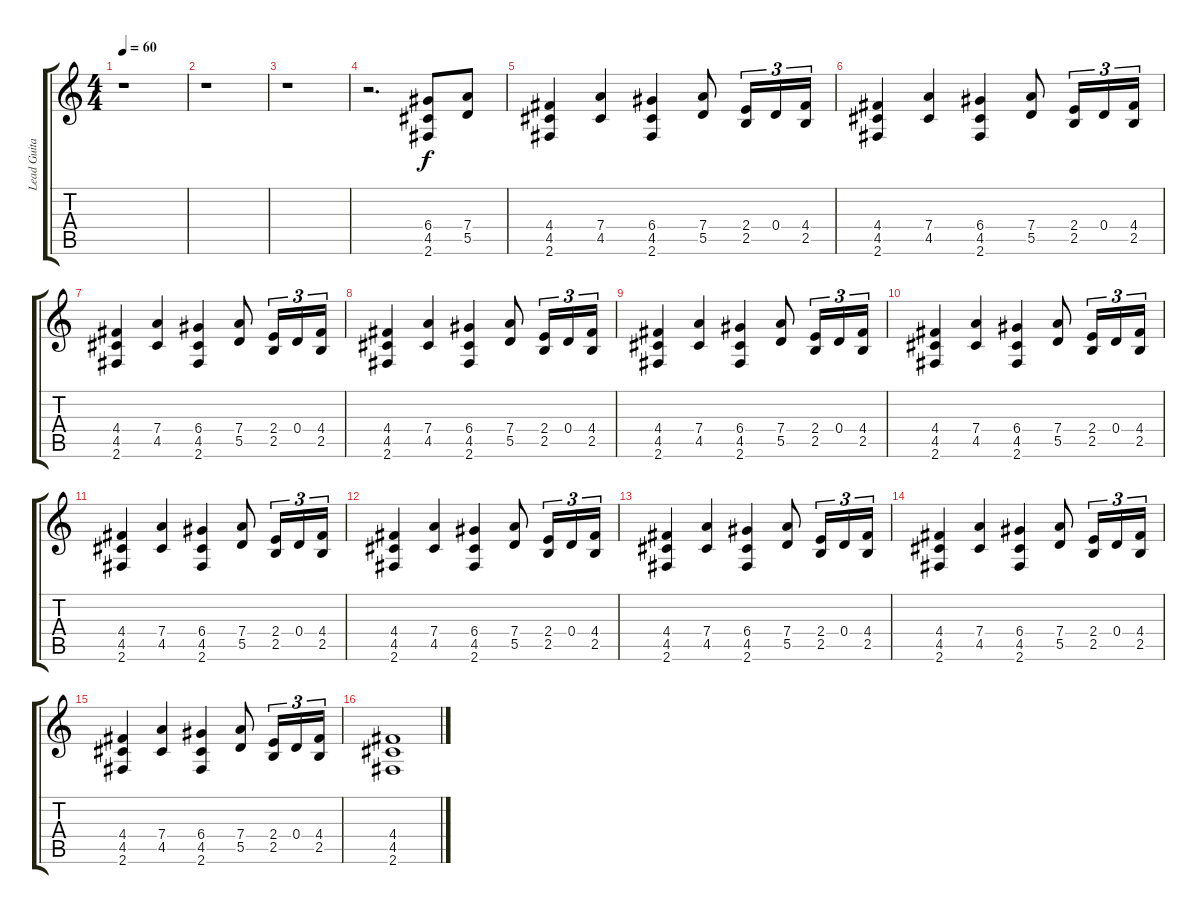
\track ("Lead Guitar" "Lead Guita") {instrument acousticguitarnylon}
\staff {score tabs}
\tuning (E4 B3 G3 D3 A2 E2) {hide}
\ts (4 4)
\tempo 60
\clef g2
\ks c
r.1{dy f} |
r.1 |
r.1 |
r.2{d} (6.4 4.5 2.6).8{instrument electricguitarmuted} (7.4 5.5).8 |
(4.4 4.5 2.6).4 (7.4 4.5).4 (6.4 4.5 2.6).4 (7.4 5.5).8 (2.4 2.5).16{tu (3 2)} 0.4.16{tu (3 2)} (4.4 2.5).16{tu (3 2)} |
(4.4 4.5 2.6).4 (7.4 4.5).4 (6.4 4.5 2.6).4 (7.4 5.5).8 (2.4 2.5).16{tu (3 2)} 0.4.16{tu (3 2)} (4.4 2.5).16{tu (3 2)} |
(4.4 4.5 2.6).4 (7.4 4.5).4 (6.4 4.5 2.6).4 (7.4 5.5).8 (2.4 2.5).16{tu (3 2)} 0.4.16{tu (3 2)} (4.4 2.5).16{tu (3 2)} |
(4.4 4.5 2.6).4 (7.4 4.5).4 (6.4 4.5 2.6).4 (7.4 5.5).8 (2.4 2.5).16{tu (3 2)} 0.4.16{tu (3 2)} (4.4 2.5).16{tu (3 2)} |
(4.4 4.5 2.6).4 (7.4 4.5).4 (6.4 4.5 2.6).4 (7.4 5.5).8 (2.4 2.5).16{tu (3 2)} 0.4.16{tu (3 2)} (4.4 2.5).16{tu (3 2)} |
(4.4 4.5 2.6).4 (7.4 4.5).4 (6.4 4.5 2.6).4 (7.4 5.5).8 (2.4 2.5).16{tu (3 2)} 0.4.16{tu (3 2)} (4.4 2.5).16{tu (3 2)} |
(4.4 4.5 2.6).4 (7.4 4.5).4 (6.4 4.5 2.6).4 (7.4 5.5).8 (2.4 2.5).16{tu (3 2)} 0.4.16{tu (3 2)} (4.4 2.5).16{tu (3 2)} |
(4.4 4.5 2.6).4 (7.4 4.5).4 (6.4 4.5 2.6).4 (7.4 5.5).8 (2.4 2.5).16{tu (3 2)} 0.4.16{tu (3 2)} (4.4 2.5).16{tu (3 2)} |
(4.4 4.5 2.6).4 (7.4 4.5).4 (6.4 4.5 2.6).4 (7.4 5.5).8 (2.4 2.5).16{tu (3 2)} 0.4.16{tu (3 2)} (4.4 2.5).16{tu (3 2)} |
(4.4 4.5 2.6).4 (7.4 4.5).4 (6.4 4.5 2.6).4 (7.4 5.5).8 (2.4 2.5).16{tu (3 2)} 0.4.16{tu (3 2)} (4.4 2.5).16{tu (3 2)} |
(4.4 4.5 2.6).4 (7.4 4.5).4 (6.4 4.5 2.6).4 (7.4 5.5).8 (2.4 2.5).16{tu (3 2)} 0.4.16{tu (3 2)} (4.4 2.5).16{tu (3 2)} |
(4.4 4.5 2.6).1
